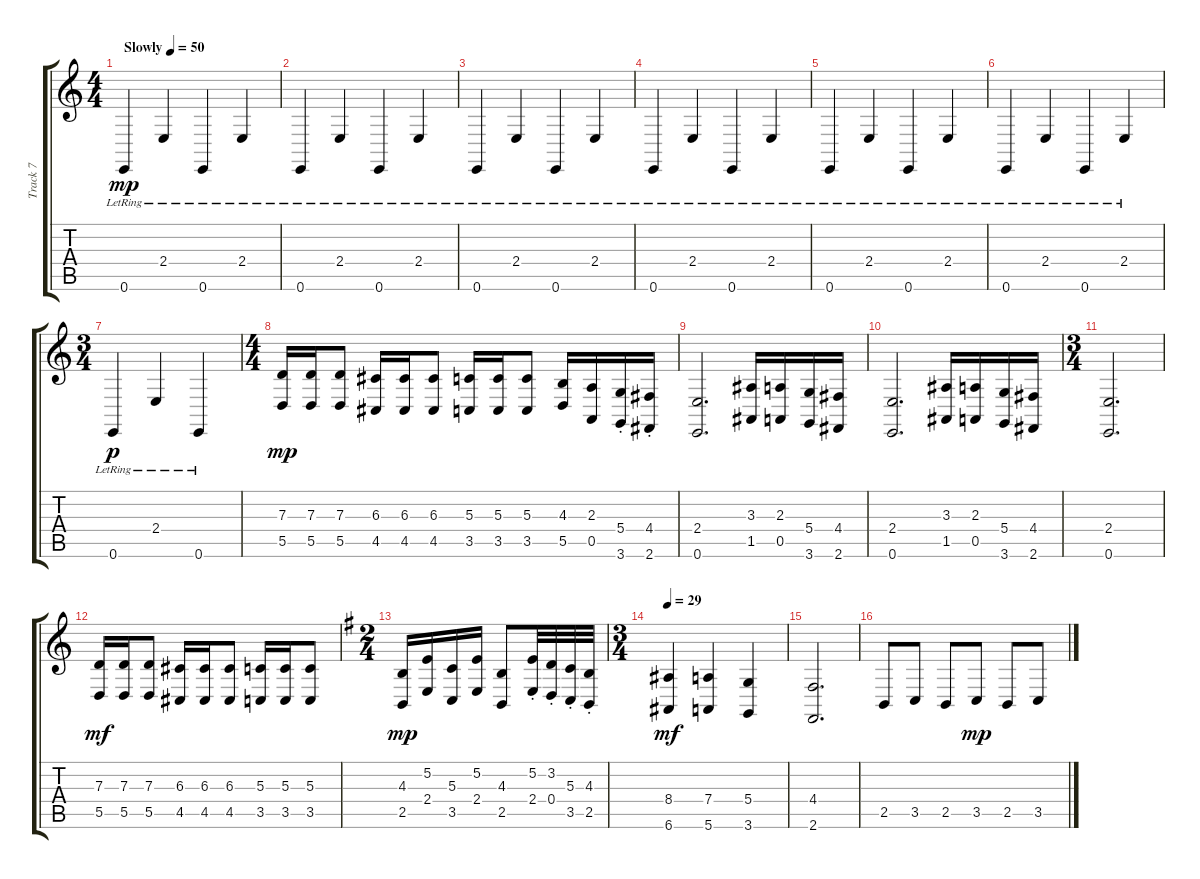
\track ("Track 7" "Track 7") {instrument acousticgrandpiano}
\staff {score tabs}
\tuning (E4 B3 G3 D3 A2 E2) {hide}
\ts (4 4)
\tempo (50 "Slowly")
\clef g2
\ks c
0.6{lr}.4{dy mp instrument acousticgrandpiano} 2.4{lr}.4 0.6{lr}.4 2.4{lr}.4 |
0.6{lr}.4 2.4{lr}.4 0.6{lr}.4 2.4{lr}.4 |
0.6{lr}.4 2.4{lr}.4 0.6{lr}.4 2.4{lr}.4 |
0.6{lr}.4 2.4{lr}.4 0.6{lr}.4 2.4{lr}.4 |
0.6{lr}.4 2.4{lr}.4 0.6{lr}.4 2.4{lr}.4 |
0.6{lr}.4 2.4{lr}.4 0.6{lr}.4 2.4{lr}.4 |
\ts (3 4)
0.6{lr}.4{dy p} 2.4{lr}.4 0.6{lr}.4 |
\ts (4 4)
(7.3 5.5).16{dy mp} (7.3 5.5).16 (7.3 5.5).8 (6.3 4.5).16 (6.3 4.5).16 (6.3 4.5).8 (5.3 3.5).16 (5.3 3.5).16 (5.3 3.5).8 (4.3 5.5).16 (2.3 0.5).16 (5.4{st} 3.6{st}).16 (4.4{st} 2.6{st}).16 |
(2.4 0.6).2{d} (3.3 1.5).16 (2.3 0.5).16 (5.4 3.6).16 (4.4 2.6).16 |
(2.4 0.6).2{d} (3.3 1.5).16 (2.3 0.5).16 (5.4 3.6).16 (4.4 2.6).16 |
\ts (3 4)
(2.4 0.6).2{d} |
(7.3 5.5).16{dy mf} (7.3 5.5).16 (7.3 5.5).8 (6.3 4.5).16 (6.3 4.5).16 (6.3 4.5).8 (5.3 3.5).16 (5.3 3.5).16 (5.3 3.5).8 |
\ts (2 4)
\ks g
(4.3 2.5).16{dy mp} (5.2 2.4).16 (5.3 3.5).16 (5.2 2.4).16 (4.3 2.5).8 (5.2{st} 2.4{st}).32 (3.2{st} 0.4{st}).32 (5.3{st} 3.5{st}).32 (4.3{st} 2.5{st}).32 |
\ts (3 4)
\tempo 29
(8.4 6.6).4{dy mf} (7.4 5.6).4 (5.4 3.6).4 |
(4.4 2.6).2{d} |
2.5.8 3.5.8 2.5.8 3.5.8{dy mp} 2.5.8 3.5.8
